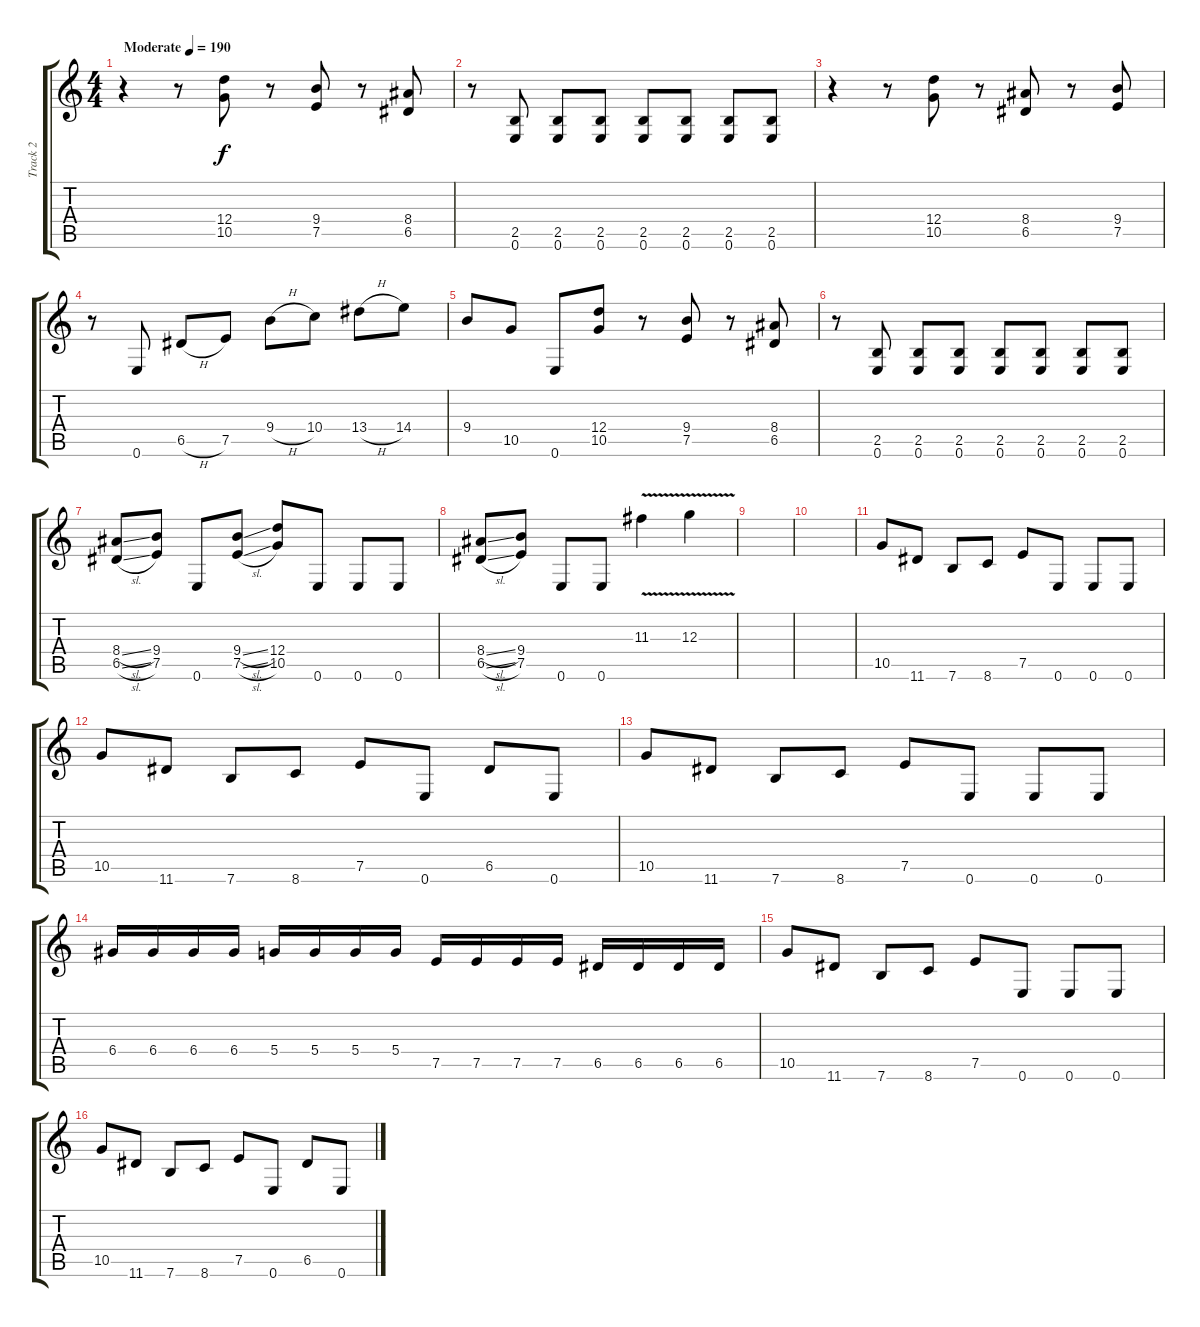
\track ("Track 2" "Track 2") {instrument overdrivenguitar}
\staff {score tabs}
\tuning (E4 B3 G3 D3 A2 E2) {hide}
\ts (4 4)
\tempo (190 "Moderate")
\clef g2
\ks c
r.4{dy f instrument overdrivenguitar} r.8 (12.4 10.5).8 r.8 (9.4 7.5).8 r.8 (8.4 6.5).8 |
r.8 (2.5 0.6).8 (2.5 0.6).8 (2.5 0.6).8 (2.5 0.6).8 (2.5 0.6).8 (2.5 0.6).8 (2.5 0.6).8 |
r.4 r.8 (12.4 10.5).8 r.8 (8.4 6.5).8 r.8 (9.4 7.5).8 |
r.8 0.6.8 6.5{h}.8 7.5.8 9.4{h}.8 10.4.8 13.4{h}.8 14.4.8 |
9.4.8 10.5.8 0.6.8 (12.4 10.5).8 r.8 (9.4 7.5).8 r.8 (8.4 6.5).8 |
r.8 (2.5 0.6).8 (2.5 0.6).8 (2.5 0.6).8 (2.5 0.6).8 (2.5 0.6).8 (2.5 0.6).8 (2.5 0.6).8 |
(8.4{sl} 6.5{sl}).8 (9.4 7.5).8 0.6.8 (9.4{sl} 7.5{sl}).8 (12.4 10.5).8 0.6.8 0.6.8 0.6.8 |
(8.4{sl} 6.5{sl}).8 (9.4 7.5).8 0.6.8 0.6.8 11.3{v}.4 12.3{v}.4 |
|
|
10.5.8 11.6.8 7.6.8 8.6.8 7.5.8 0.6.8 0.6.8 0.6.8 |
10.5.8 11.6.8 7.6.8 8.6.8 7.5.8 0.6.8 6.5.8 0.6.8 |
10.5.8 11.6.8 7.6.8 8.6.8 7.5.8 0.6.8 0.6.8 0.6.8 |
6.4.16 6.4.16 6.4.16 6.4.16 5.4.16 5.4.16 5.4.16 5.4.16 7.5.16 7.5.16 7.5.16 7.5.16 6.5.16 6.5.16 6.5.16 6.5.16 |
10.5.8 11.6.8 7.6.8 8.6.8 7.5.8 0.6.8 0.6.8 0.6.8 |
10.5.8 11.6.8 7.6.8 8.6.8 7.5.8 0.6.8 6.5.8 0.6.8
